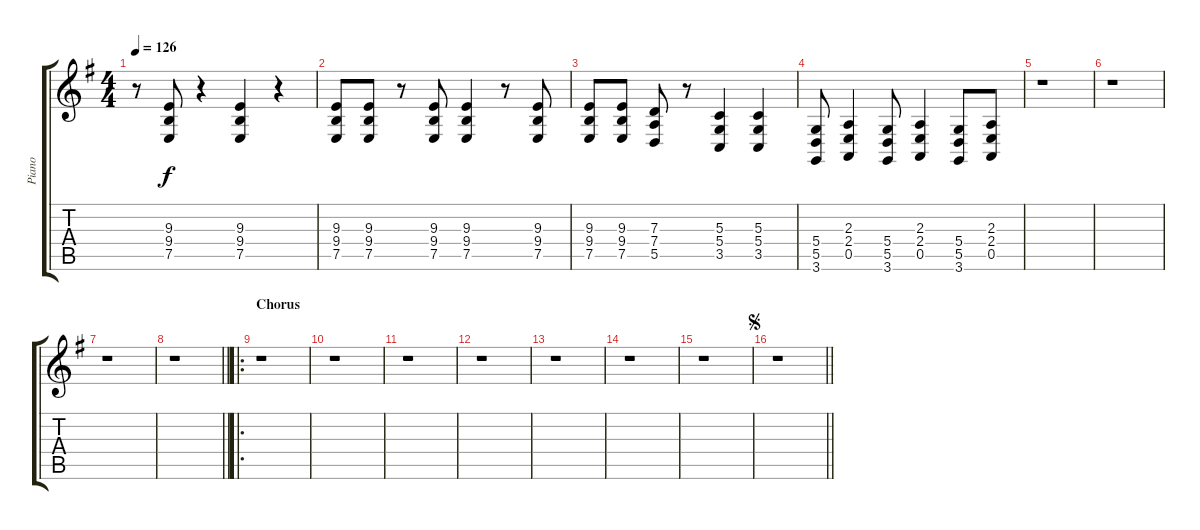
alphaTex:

\track ("Piano" "Piano") {instrument electricgrandpiano}
\staff {score tabs}
\tuning (E4 B3 G3 D3 A2 E2) {hide}
\ts (4 4)
\tempo 126
\clef g2
\ks g
r.8{dy f instrument electricgrandpiano} (9.3 9.4 7.5).8 r.4 (9.3 9.4 7.5).4 r.4 |
(9.3 9.4 7.5).8 (9.3 9.4 7.5).8 r.8 (9.3 9.4 7.5).8 (9.3 9.4 7.5).4 r.8 (9.3 9.4 7.5).8 |
(9.3 9.4 7.5).8 (9.3 9.4 7.5).8 (7.3 7.4 5.5).8 r.8 (5.3 5.4 3.5).4 (5.3 5.4 3.5).4 |
(5.4 5.5 3.6).8 (2.3 2.4 0.5).4 (5.4 5.5 3.6).8 (2.3 2.4 0.5).4 (5.4 5.5 3.6).8 (2.3 2.4 0.5).8 |
r.1 |
r.1 |
r.1 |
\barLineRight lightlight
r.1 |
\ro
\section ("" "Chorus")
r.1 |
r.1 |
r.1 |
r.1 |
r.1 |
r.1 |
r.1 |
\jump segno
\barLineRight lightlight
r.1
